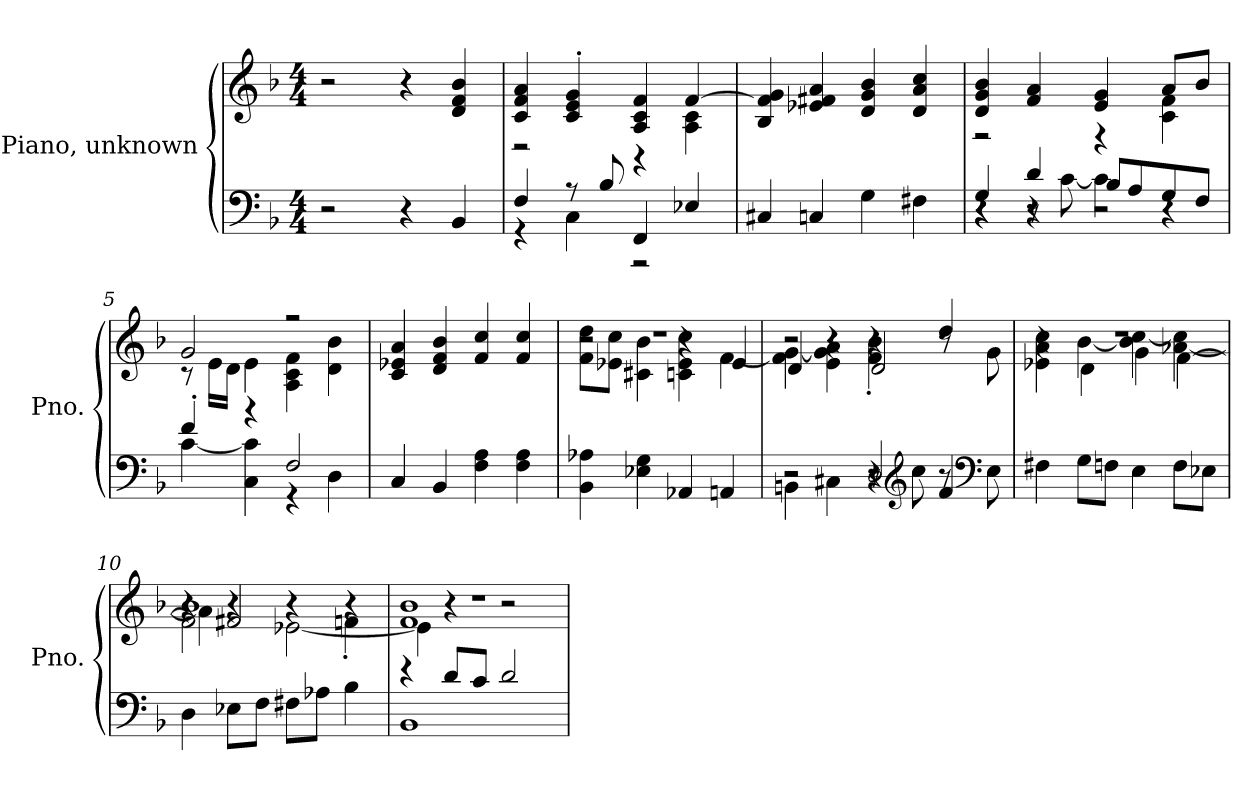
**kern	**kern
*part1	*part1
*staff2	*staff1
*I"Piano, unknown	*
*I'Pno.	*
*clefF4	*clefG2
*k[b-]	*k[b-]
*M4/4	*M4/4
*MM120	*MM120
=1	=1
2r	2r
4r	4r
4BB-/	4d/ 4f/ 4b-/
=2	=2
*^	*^
4F/	4r	4c/ 4f/ 4a/	2r
8r	4C\	4c/' 4e/' 4g/'	.
8B-/	.	.	.
4FF/	2r	4A/ 4c/ 4f/	4r
4E-X/	.	[4f/	4A\ 4c\
*v	*v	*	*
*	*v	*v
=3	=3
4C#X/	4B-/ 4f/] 4g/
4Cn/	4e-X/ 4f#X/ 4a/
4G\	4d/ 4g/ 4b-/
4F#X\	4d/ 4a/ 4cc/
=4	=4
*^	*^
*	*^	*	*
4r	4r	4G/	4d/ 4g/ 4b-/	2r
4d/	8r	4r	4f/ 4a/	.
.	[8c\	.	.	.
2r	4c\]	8B-/L	4e/ 4g/	4r
.	.	8A/	.	.
.	4r	8G/	8a/L	4c\ 4f\
.	.	8F/J	8b-/J	.
*	*v	*v	*	*
=5	=5	=5	=5
4f'/	[4c\	2g/	8r
.	.	.	16e\LL
.	.	.	16d\JJ
4r	4C\ 4c\]	.	4e\
2F/	4r	2r	4A\ 4c\ 4f\
.	4D\	.	4d\ 4b-\
*v	*v	*	*
*	*v	*v
=6	=6
4C/	4c/ 4e-X/ 4a/
4BB-/	4d/ 4f/ 4b-/
4F\ 4A\	4f/ 4cc/
4F\ 4A\	4f/ 4cc/
!!LO:LB:g=z
=7	=7
*	*^
*	*	*^
4BB-\ 4A-X\	1r	8f\ 8dd\L	2r
.	.	8e-X\ 8cc\J	.
4E-X\ 4G\	.	4c#X\ 4b-\	.
4AA-X/	.	4cn\ 4e-\ 4cc\	4r
4AAn/	.	[4f\	4e-/
=8	=8	=8	=8
*^	*	*	*
*	*^	*	*	*
2r	4BBn\	2r	2r	4f\] [4g\	4d/
.	4C#X\	.	.	4e\ 4g\] 4a\	4r
4r	8r	2D/	4r	4f\' 4b-\'	2d/
*clefG2	*	*	*	*	*
.	8cc\	.	.	.	.
4f/	8r	.	4dd/	8r	.
*clefF4	*	*	*	*	*
.	8E\	.	.	8g\	.
*v	*v	*v	*	*	*
=9	=9	=9	=9
4F#X\	1r	4e-X\ 4a\ 4cc\	4r
8G\L	.	[4b-\	4d\
8Fn\J	.	.	.
4E\	.	4b-\] [4cc\	4g\
8F\L	.	[4a-X\ 4cc\]	[4f\
8E-X\J	.	.	.
=10	=10	=10	=10
*	*	*	*^
4D\	1b-	4a-\]	4r	2f\]
8E-X\L	.	4r	2f#X/	.
8F\J	.	.	.	.
8F#X\L	.	4r	.	[2e-X\
8A-X\J	.	.	.	.
4B-\	.	4fn'\	4r	.
*	*	*	*v	*v
!!LO:LB:g=z
=11	=11	=11	=11
*^	*	*	*
4r	1BB-	1r	1f 1b-	4e-\]
8d/L	.	.	.	4r
8c/J	.	.	.	.
2d/	.	.	.	2r
*v	*v	*	*	*
*	*v	*v	*v
=	=
*-	*-
